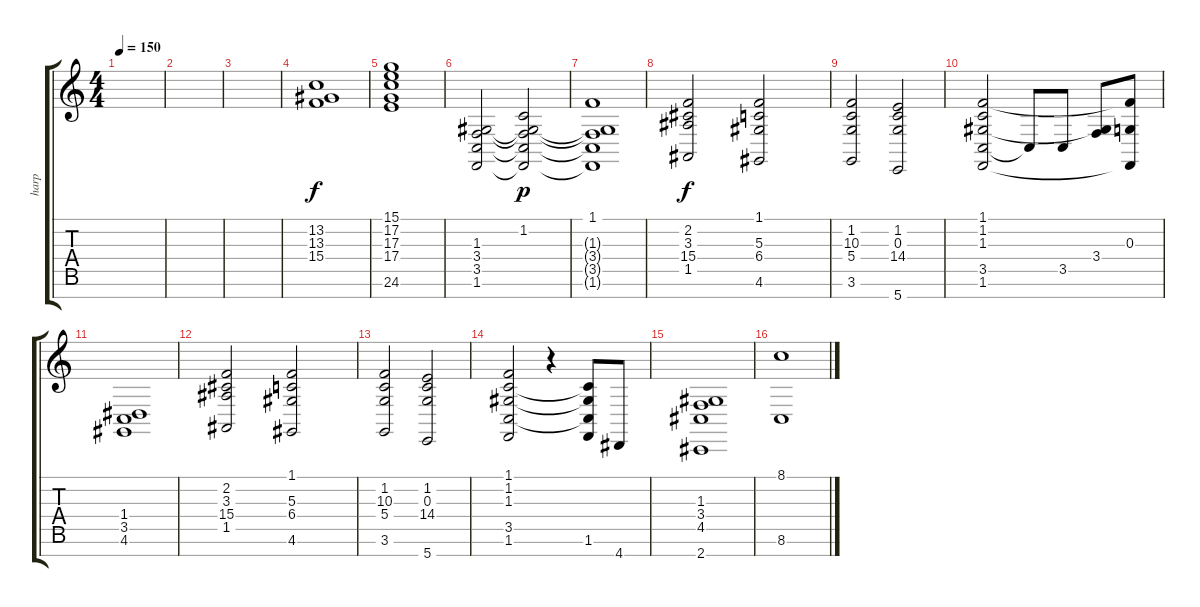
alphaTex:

\track ("harp" "harp") {instrument orchestralharp}
\staff {score tabs}
\tuning (E4 B3 G3 D3 A2 E2 B1) {hide}
\ts (4 4)
\tempo 150
\clef g2
\ks c
|
|
|
(13.2 13.3 15.4).1{instrument pad2warm} |
(15.1 17.2 17.3 17.4 24.6).1 |
(1.3 3.4 3.5 1.6).2 (1.2 1.3{t} 3.4{t} 3.5{t} 1.6{t}).2{dy p} |
(1.1 1.3{t} 3.4{t} 3.5{t} 1.6{t}).1 |
(2.2 3.3 15.4 1.5).2{dy f} (1.1 5.3 6.4 4.6).2 |
(1.2 10.3 5.4 3.6).2 (1.2 0.3 14.4 5.7).2 |
(1.1 1.2 1.3 3.5 1.6).2 3.5{t}.8 3.5.8 (1.3{t} 3.4).8 (1.1{t} 0.3 1.6{t}).8 |
(1.4 3.5 4.6).1 |
(2.2 3.3 15.4 1.5).2 (1.1 5.3 6.4 4.6).2 |
(1.2 10.3 5.4 3.6).2 (1.2 0.3 14.4 5.7).2 |
(1.1 1.2 1.3 3.5 1.6).2 r.4 (1.2{t} 1.3{t} 3.5{t} 1.6).8 4.7.8 |
(1.3 3.4 4.5 2.7).1 |
(8.1 8.6).1
